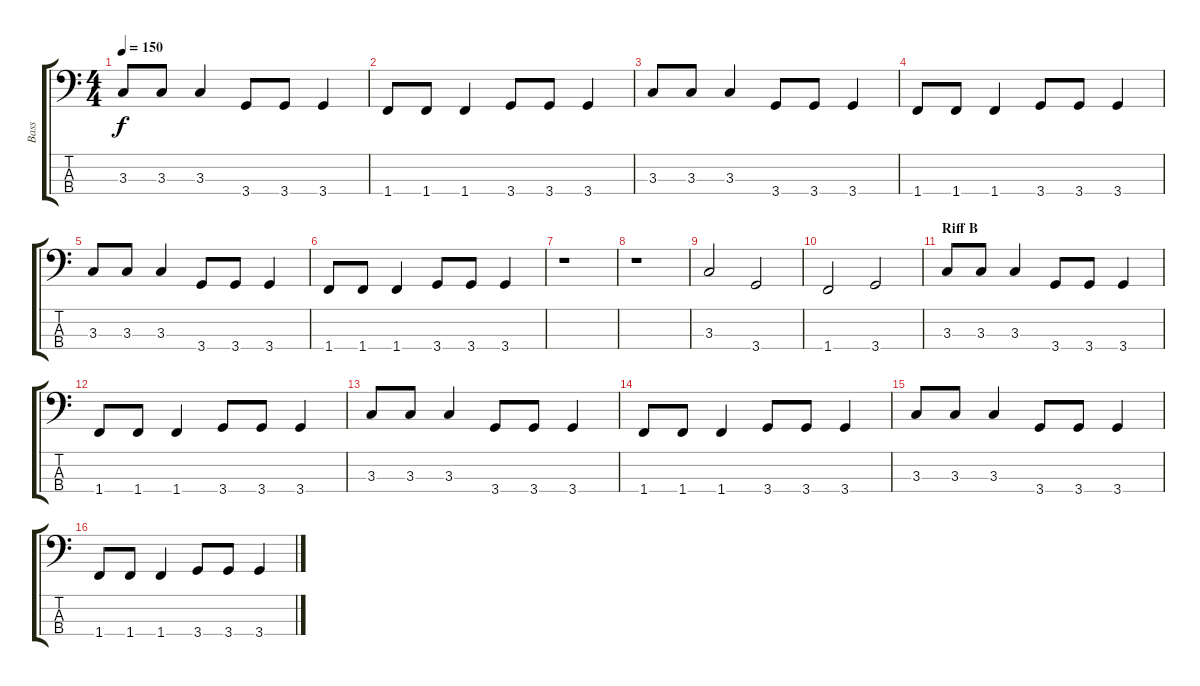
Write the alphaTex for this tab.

\track ("Bass" "Bass") {instrument electricbasspick}
\staff {score tabs}
\tuning (G2 D2 A1 E1) {hide}
\ts (4 4)
\tempo 150
\clef f4
\ks c
3.3.8{dy f} 3.3.8 3.3.4 3.4.8 3.4.8 3.4.4 |
1.4.8 1.4.8 1.4.4 3.4.8 3.4.8 3.4.4 |
3.3.8 3.3.8 3.3.4 3.4.8 3.4.8 3.4.4 |
1.4.8 1.4.8 1.4.4 3.4.8 3.4.8 3.4.4 |
3.3.8 3.3.8 3.3.4 3.4.8 3.4.8 3.4.4 |
1.4.8 1.4.8 1.4.4 3.4.8 3.4.8 3.4.4 |
r.1 |
r.1 |
3.3.2 3.4.2 |
1.4.2 3.4.2 |
\section ("" "Riff B")
3.3.8 3.3.8 3.3.4 3.4.8 3.4.8 3.4.4 |
1.4.8 1.4.8 1.4.4 3.4.8 3.4.8 3.4.4 |
3.3.8 3.3.8 3.3.4 3.4.8 3.4.8 3.4.4 |
1.4.8 1.4.8 1.4.4 3.4.8 3.4.8 3.4.4 |
3.3.8 3.3.8 3.3.4 3.4.8 3.4.8 3.4.4 |
1.4.8 1.4.8 1.4.4 3.4.8 3.4.8 3.4.4
